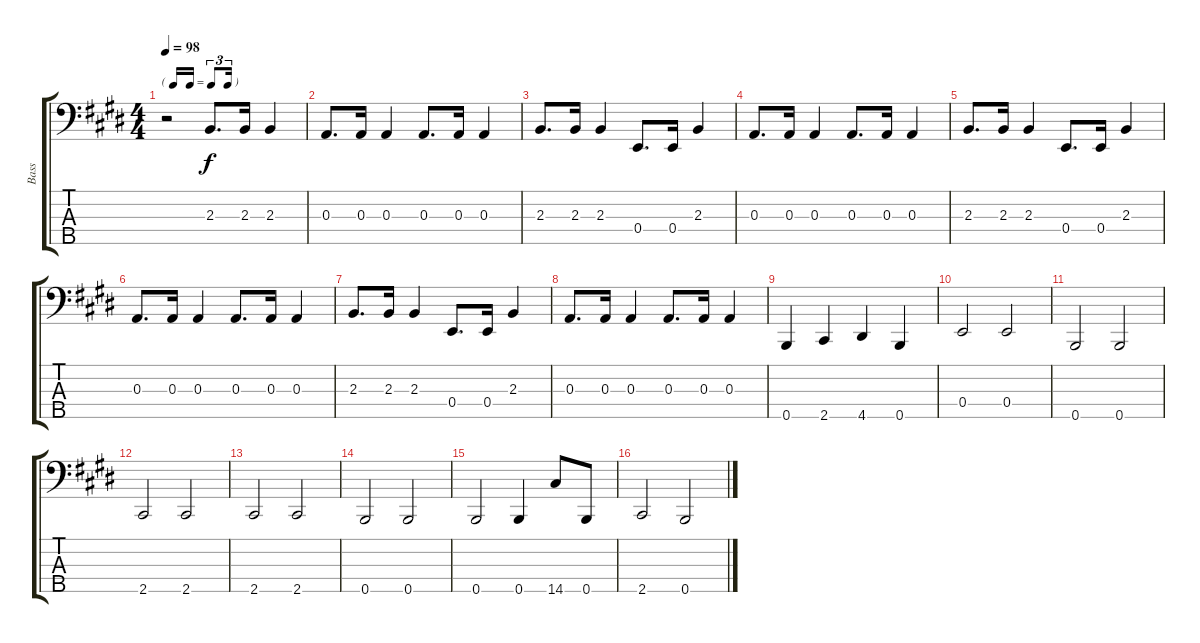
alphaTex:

\track ("Bass" "Bass") {instrument electricbassfinger}
\staff {score tabs}
\tuning (G2 D2 A1 E1 B0) {hide}
\ts (4 4)
\tf triplet16th
\tempo 98
\clef f4
\ks e
r.2{dy f} 2.3.8{d} 2.3.16 2.3.4 |
0.3.8{d} 0.3.16 0.3.4 0.3.8{d} 0.3.16 0.3.4 |
2.3.8{d} 2.3.16 2.3.4 0.4.8{d} 0.4.16 2.3.4 |
0.3.8{d} 0.3.16 0.3.4 0.3.8{d} 0.3.16 0.3.4 |
2.3.8{d} 2.3.16 2.3.4 0.4.8{d} 0.4.16 2.3.4 |
0.3.8{d} 0.3.16 0.3.4 0.3.8{d} 0.3.16 0.3.4 |
2.3.8{d} 2.3.16 2.3.4 0.4.8{d} 0.4.16 2.3.4 |
0.3.8{d} 0.3.16 0.3.4 0.3.8{d} 0.3.16 0.3.4 |
0.5.4 2.5.4 4.5.4 0.5.4 |
0.4.2 0.4.2 |
0.5.2 0.5.2 |
2.5.2 2.5.2 |
2.5.2 2.5.2 |
0.5.2 0.5.2 |
0.5.2 0.5.4 14.5.8 0.5.8 |
2.5.2 0.5.2
